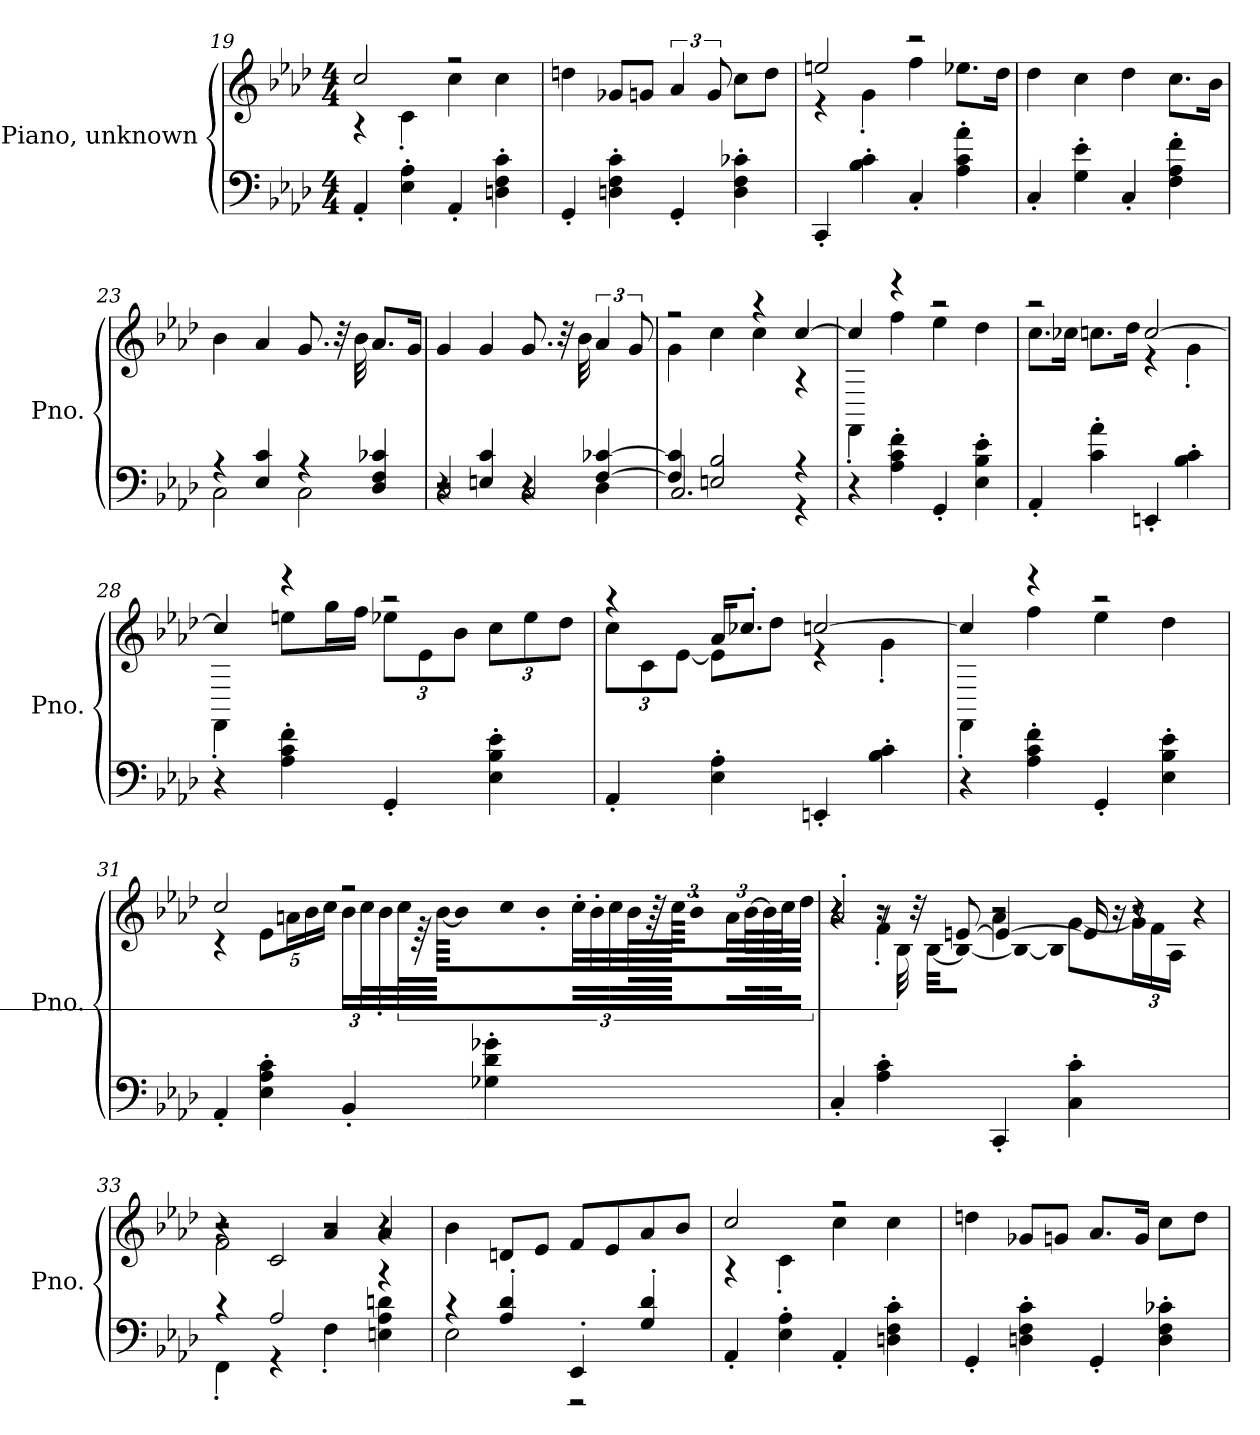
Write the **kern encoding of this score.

**kern	**kern
*part1	*part1
*staff2	*staff1
*I"Piano, unknown	*
*I'Pno.	*
*clefF4	*clefG2
*k[b-e-a-d-]	*k[b-e-a-d-]
*M4/4	*M4/4
=19	=19
*	*^
4AA-'/	2cc/	4r
4E-\' 4A-\'	.	4c'\
4AA-'/	2r	4cc\
4Dn\' 4F\' 4c\'	.	4cc\
*	*v	*v
!!LO:LB:g=z
=20	=20
4GG'/	4ddn\
4Dn\' 4F\' 4c\'	8g-X/L
.	8gn/J
4GG'/	6a-/
.	12g/
4D\' 4F\' 4c-X\'	8cc\L
.	8dd\J
=21	=21
*	*^
4CC'/	2een/	4r
4B-\' 4c\'	.	4g'\
4C'/	2r	4ff\
4A-\' 4c\' 4a-\'	.	8.ee-X\L
.	.	16dd-\Jk
*	*v	*v
=22	=22
4C'/	4dd-\
4G\' 4e-\'	4cc\
4C'/	4dd-\
4F\' 4A-\' 4f\'	8.cc\L
.	16b-\Jk
=23	=23
*^	*
4r	2C\	4b-\
4E-/ 4c/	.	4a-/
4r	2C\	8.g/
.	.	32r
.	.	32b-\
4D-/ 4F/ 4c-X/	.	8.a-/L
.	.	16g/Jk
=24	=24	=24
*	*^	*
4r	2r	2C/	4g/
4En/ 4c/	.	.	4g/
4r	4r	2C/	8.g/
.	.	.	32r
.	.	.	32b-\
[4F/ [4c-X/	4D-\	.	6a-/
.	.	.	12g/
*	*v	*v	*
!!LO:PB:g=z
=25	=25	=25
*	*	*^
4F/] 4c-/]	2.C/	2r	4g\
2En/ 2B-/	.	.	4cc\
.	.	4r	4cc\
4r	4r	[4cc/	4r
*v	*v	*	*
=26	=26	=26
4r	4cc/]	4FF'\
4A-\' 4c\' 4f\'	4r	4ff\
4GG'/	2r	4ee-\
4E-\' 4B-\' 4e-\'	.	4dd-\
=27	=27	=27
4AA-'/	2r	8.cc\L
.	.	16cc-X\Jk
4c\' 4a-\'	.	8.ccn\L
.	.	16dd-\Jk
4EEn'/	[2cc/	4r
4B-\' 4c\'	.	4g'\
=28	=28	=28
4r	4cc/]	4FF'\
4A-\' 4c\' 4f\'	4r	8een\L
.	.	16gg\L
.	.	16ff\JJ
*	*	*Xbrackettup
4GG'/	2r	12ee-X\L
.	.	12e-\
.	.	12b-\J
4E-\' 4B-\' 4e-\'	.	12cc\L
.	.	12ee-\
.	.	12dd-\J
!!LO:LB:g=z	!!
=29	=29	=29
4AA-'/	4r	12cc\L
.	.	12c\
.	.	[12e-\J
4E-\' 4A-\'	16a-/KL	8e-\L]
.	8.cc-X'/J	.
.	.	8dd-\J
4EEn'/	[2ccn/	4r
4B-\' 4c\'	.	4g'\
=30	=30	=30
4r	4cc/]	4FF'\
4A-\' 4c\' 4f\'	4r	4ff\
4GG'/	2r	4ee-\
4E-\' 4B-\' 4e-\'	.	4dd-\
!!LO:LB:g=z	!!
=31	=31	=31
4AA-'/	2cc/	4r
4E-\' 4A-\' 4c\'	.	10e-\L
.	.	20an\L
.	.	20b-\
.	.	20cc\JJ
4BB-'/	2r	24b-\LL
.	.	48cc\L
.	.	32b-'\
*	*	*brackettup
.	.	96cc\JJJk
.	.	96r
.	.	[96b-\LLLL
.	.	64b-\]
.	.	64cc\J
.	.	32b-'\
*	*	*Xbrackettup
.	.	48cc'\
.	.	48b-'\
.	.	48cc\
*	*	*brackettup
4G-X\' 4d-\' 4g-X\'	.	96b-\JJJk
.	.	96r
.	.	96cc\KLLL
.	.	32b-'\J
*	*	*Xbrackettup
.	.	24a\
.	.	[48b-\L
.	.	32b-\]
.	.	32cc\J
.	.	16dd-\JJ
=32	=32	=32
*	*^	*^
4C'/	2a-'/	4r	4r	4r
4A-\' 4c\'	.	4f'\	8r	16r
*	*	*	*	*brackettup
.	.	.	.	48B-\
.	.	.	.	48r
.	.	.	.	[48B-\KKL
.	.	.	[8en/	8B-\J_
4CC'/	2r	4a-\	4e/_	4B-\_
4C\' 4c\'	.	[8g\L	16e/]	16B-\]
.	.	.	16r	16r
*	*	*Xbrackettup	*	*
.	.	24g\L]	8r	8r
.	.	24f\	.	.
.	.	24A-\JJ	.	.
*	*	*	*v	*v
!!LO:LB:g=z
=33	=33	=33	=33
*^	*	*	*
4r	4FF'\	2r	2f\	4r
2A-/	4r	.	.	2c/
.	4F'\	4a-/	2r	.
4r	4En\ 4A-\ 4dn\	4a-/	.	4r
*	*	*v	*v	*v
=34	=34	=34
4r	2E-\	4b-\
4A-/' 4d-/'	.	8dn/L
.	.	8e-/J
4EE-'/	2r	8f/L
.	.	8e-/
4G/' 4d-/'	.	8a-/
.	.	8b-/J
*v	*v	*
=35	=35
*	*^
4AA-'/	2cc/	4r
4E-\' 4A-\'	.	4c'\
4AA-'/	2r	4cc\
4Dn\' 4F\' 4c\'	.	4cc\
*	*v	*v
=36	=36
4GG'/	4ddn\
4Dn\' 4F\' 4c\'	8g-X/L
.	8gn/J
4GG'/	8.a-/L
.	16g/Jk
4D\' 4F\' 4c-X\'	8cc\L
.	8dd\J
=	=
*-	*-
